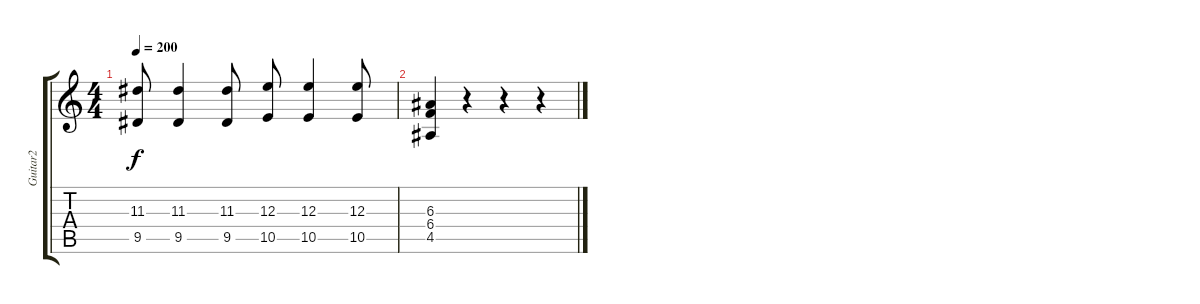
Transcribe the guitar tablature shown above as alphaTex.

\track ("Guitar2" "Guitar2") {instrument distortionguitar}
\staff {score tabs}
\tuning (Db4 Ab3 E3 B2 Gb2 B1) {hide}
\ts (4 4)
\tempo 200
\clef g2
\ks c
(11.3 9.5).8{dy f} (11.3 9.5).4 (11.3 9.5).8 (12.3 10.5).8 (12.3 10.5).4 (12.3 10.5).8 |
(6.3 6.4 4.5).4 r.4 r.4 r.4
